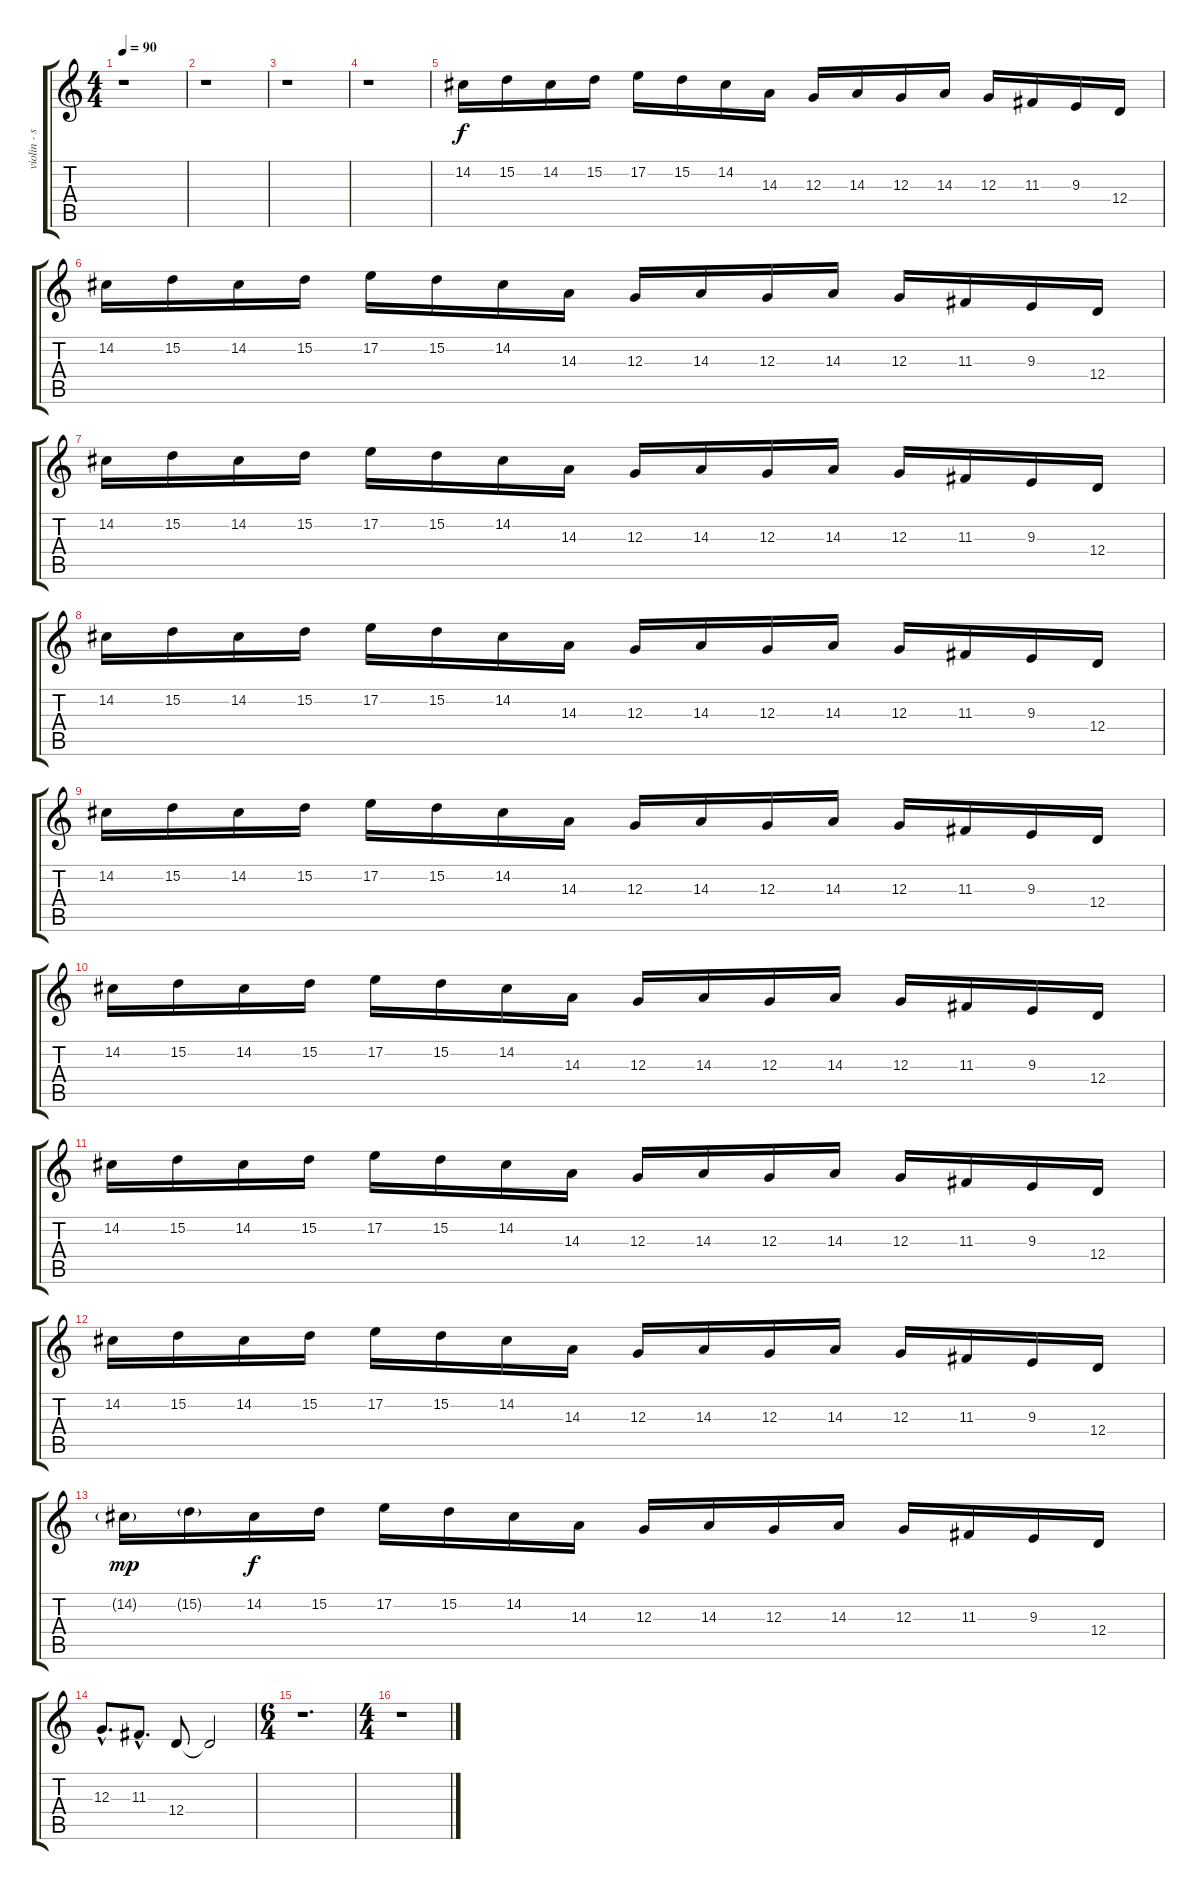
\track ("violin - sean" "violin - s") {instrument violin}
\staff {score tabs}
\tuning (E4 B3 G3 D3 A2 D2) {hide}
\ts (4 4)
\tempo 90
\clef g2
\ks c
r.1{dy f} |
r.1 |
r.1 |
r.1 |
14.2.16 15.2.16 14.2.16 15.2.16 17.2.16 15.2.16 14.2.16 14.3.16 12.3.16 14.3.16 12.3.16 14.3.16 12.3.16 11.3.16 9.3.16 12.4.16 |
14.2.16 15.2.16 14.2.16 15.2.16 17.2.16 15.2.16 14.2.16 14.3.16 12.3.16 14.3.16 12.3.16 14.3.16 12.3.16 11.3.16 9.3.16 12.4.16 |
14.2.16{volume 10} 15.2.16 14.2.16 15.2.16 17.2.16 15.2.16 14.2.16 14.3.16 12.3.16 14.3.16 12.3.16 14.3.16 12.3.16 11.3.16 9.3.16 12.4.16 |
14.2.16 15.2.16 14.2.16 15.2.16 17.2.16 15.2.16 14.2.16 14.3.16 12.3.16 14.3.16 12.3.16 14.3.16 12.3.16 11.3.16 9.3.16 12.4.16 |
14.2.16 15.2.16 14.2.16 15.2.16 17.2.16 15.2.16 14.2.16 14.3.16 12.3.16 14.3.16 12.3.16 14.3.16 12.3.16 11.3.16 9.3.16 12.4.16 |
14.2.16 15.2.16 14.2.16 15.2.16 17.2.16 15.2.16 14.2.16 14.3.16 12.3.16 14.3.16 12.3.16 14.3.16 12.3.16 11.3.16 9.3.16 12.4.16 |
14.2.16 15.2.16 14.2.16 15.2.16 17.2.16 15.2.16 14.2.16 14.3.16 12.3.16 14.3.16 12.3.16 14.3.16 12.3.16 11.3.16 9.3.16 12.4.16 |
14.2.16 15.2.16 14.2.16 15.2.16 17.2.16 15.2.16 14.2.16 14.3.16 12.3.16 14.3.16 12.3.16 14.3.16 12.3.16 11.3.16 9.3.16 12.4.16 |
14.2{g}.16{dy mp} 15.2{g}.16 14.2.16{dy f} 15.2.16 17.2.16 15.2.16 14.2.16 14.3.16 12.3.16 14.3.16 12.3.16 14.3.16 12.3.16 11.3.16 9.3.16 12.4.16 |
12.3{hac}.8{d} 11.3{hac}.8{d} 12.4.8 12.4{t}.2 |
\ts (6 4)
r.1{d} |
\ts (4 4)
r.1
